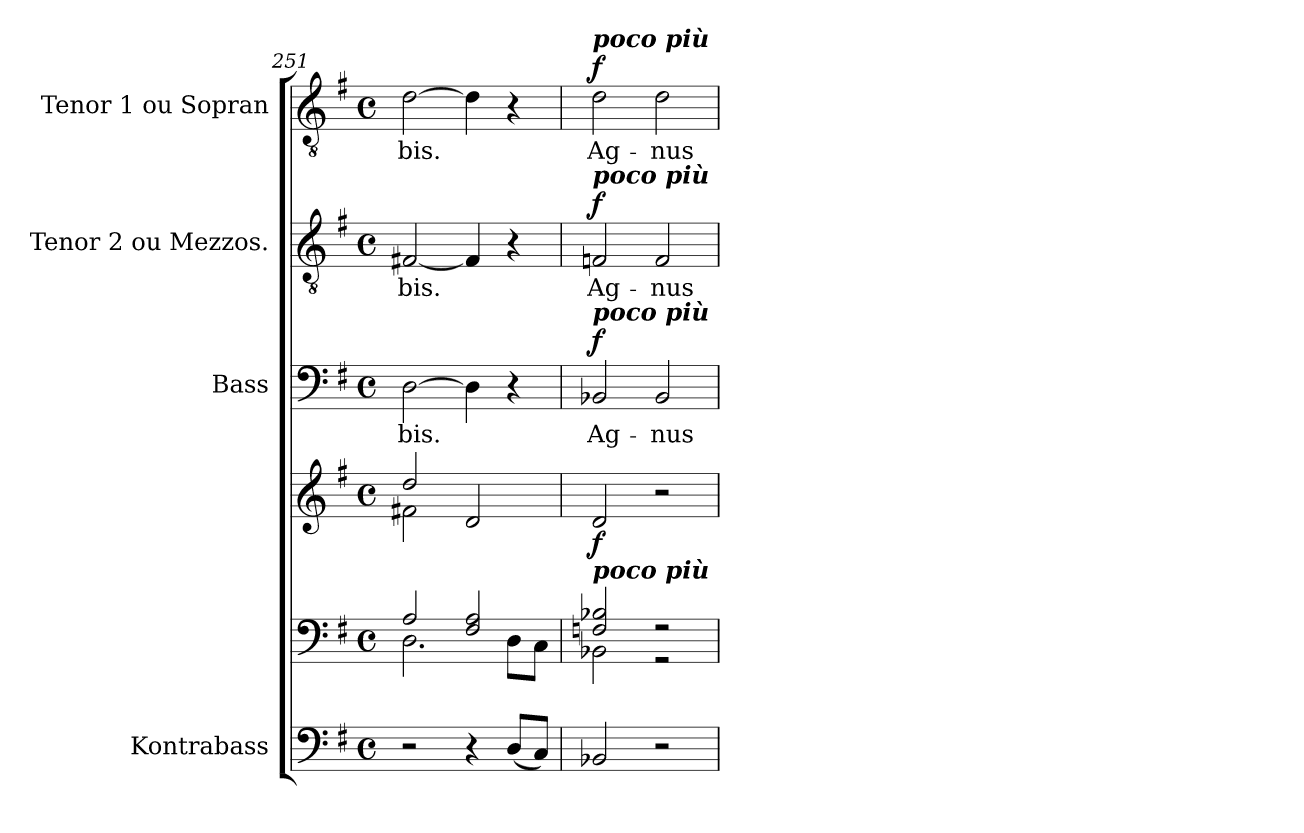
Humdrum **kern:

**kern	**kern	**kern	**dynam	**kern	**text	**dynam	**kern	**text	**dynam	**kern	**text	**dynam
*part5	*part4	*part4	*part4	*part3	*part3	*part3	*part2	*part2	*part2	*part1	*part1	*part1
*staff6	*staff5	*staff4	*staff4/5	*staff3	*staff3	*staff3	*staff2	*staff2	*staff2	*staff1	*staff1	*staff1
*I"Kontrabass	*	*	*	*I"Bass	*	*	*I"Tenor 2 ou Mezzos.	*	*	*I"Tenor 1 ou Sopran	*	*
*I'Kb.	*	*	*	*	*	*	*	*	*	*	*	*
*clefF4	*clefF4	*clefG2	*	*clefF4	*	*	*clefGv2	*	*	*clefGv2	*	*
*ITrd7c12	*	*	*	*	*	*	*	*	*	*	*	*
*k[f#]	*k[f#]	*k[f#]	*	*k[f#]	*	*	*k[f#]	*	*	*k[f#]	*	*
*G:	*G:	*G:	*	*G:	*	*	*G:	*	*	*G:	*	*
*M4/4	*M4/4	*M4/4	*	*M4/4	*	*	*M4/4	*	*	*M4/4	*	*
*met(c)	*met(c)	*met(c)	*	*met(c)	*	*	*met(c)	*	*	*met(c)	*	*
=251	=251	=251	=251	=251	=251	=251	=251	=251	=251	=251	=251	=251
*	*^	*^	*	*	*	*	*	*	*	*	*	*
!	!	!	!	!	!	!	!LO:LY:b	!	!	!LO:LY:b	!	!	!LO:LY:b	!
2r	2A/	2.D\	2dd/	2f#X\	.	[2D\	-bis.	.	[2F#X/	-bis.	.	[2d\	-bis.	.
4r	2F#/ 2A/	.	2d/	2ryy	.	4D\]	.	.	4F#/]	.	.	4d\]	.	.
(<8DD/L	.	8D\L	.	.	.	4r	.	.	4r	.	.	4r	.	.
8CC/J)	.	8C\J	.	.	.	.	.	.	.	.	.	.	.	.
*	*	*	*v	*v	*	*	*	*	*	*	*	*	*	*
=252	=252	=252	=252	=252	=252	=252	=252	=252	=252	=252	=252	=252	=252
!	!	!	!	!	!	!	!	!	!	!	!LO:TX:a:Bi:t=poco più	!	!
!	!	!	!	!	!	!	!	!LO:TX:a:Bi:t=poco più	!	!	!	!	!
!	!	!	!	!	!LO:TX:a:Bi:t=poco più	!	!	!	!	!	!	!	!
!	!	!	!LO:TX:b:Bi:t=poco più	!	!	!	!	!	!	!	!	!	!
!	!	!	!	!LO:DY:b	!	!LO:LY:b	!LO:DY:a	!	!LO:LY:b	!LO:DY:a	!	!LO:LY:b	!LO:DY:a
2BBB-X/	2Fn/ 2B-X/	2BB-X\	2d/	f	2BB-X/	Ag-	f	2Fn/	Ag-	f	2d\	Ag-	f
!	!	!	!	!	!	!LO:LY:b	!	!	!LO:LY:b	!	!	!LO:LY:b	!
2r	2r	2r	2r	.	2BB-/	-nus	.	2F/	-nus	.	2d\	-nus	.
*	*v	*v	*	*	*	*	*	*	*	*	*	*	*
=	=	=	=	=	=	=	=	=	=	=	=	=
*-	*-	*-	*-	*-	*-	*-	*-	*-	*-	*-	*-	*-
